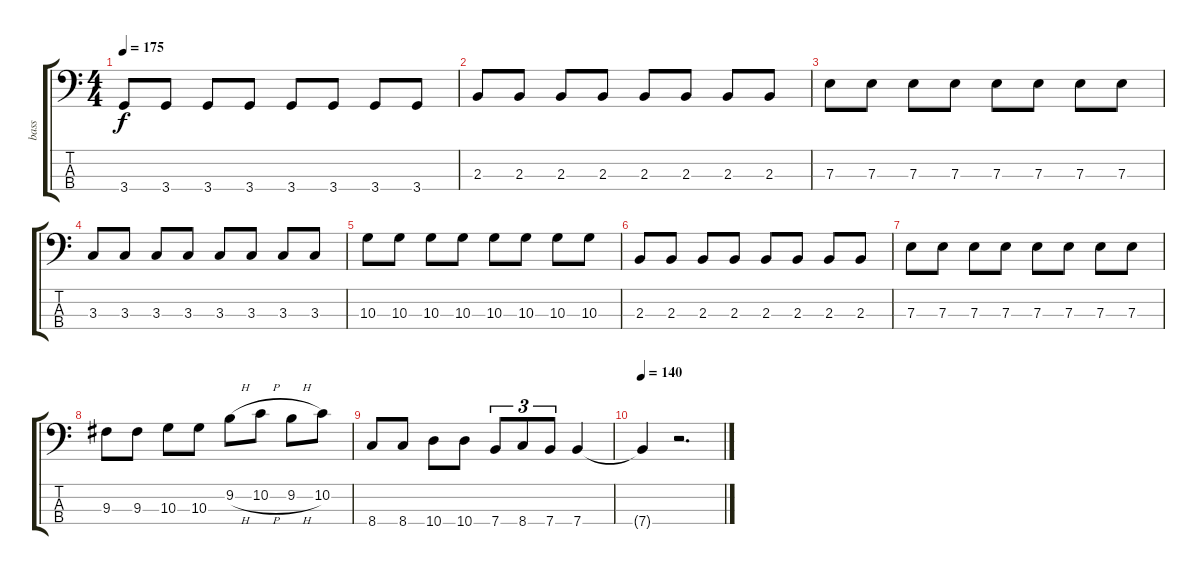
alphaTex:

\track ("bass" "bass") {instrument electricbassfinger}
\staff {score tabs}
\tuning (G2 D2 A1 E1) {hide}
\ts (4 4)
\tempo 175
\clef f4
\ks c
3.4.8{dy f} 3.4.8 3.4.8 3.4.8 3.4.8 3.4.8 3.4.8 3.4.8 |
2.3.8 2.3.8 2.3.8 2.3.8 2.3.8 2.3.8 2.3.8 2.3.8 |
7.3.8 7.3.8 7.3.8 7.3.8 7.3.8 7.3.8 7.3.8 7.3.8 |
3.3.8 3.3.8 3.3.8 3.3.8 3.3.8 3.3.8 3.3.8 3.3.8 |
10.3.8 10.3.8 10.3.8 10.3.8 10.3.8 10.3.8 10.3.8 10.3.8 |
2.3.8 2.3.8 2.3.8 2.3.8 2.3.8 2.3.8 2.3.8 2.3.8 |
7.3.8 7.3.8 7.3.8 7.3.8 7.3.8 7.3.8 7.3.8 7.3.8 |
9.3.8 9.3.8 10.3.8 10.3.8 9.2{h}.8 10.2{h}.8 9.2{h}.8 10.2.8 |
8.4.8 8.4.8 10.4.8 10.4.8 7.4.8{tu (3 2)} 8.4.8{tu (3 2)} 7.4.8{tu (3 2)} 7.4.4 |
\tempo 140
7.4{t}.4 r.2{d}
